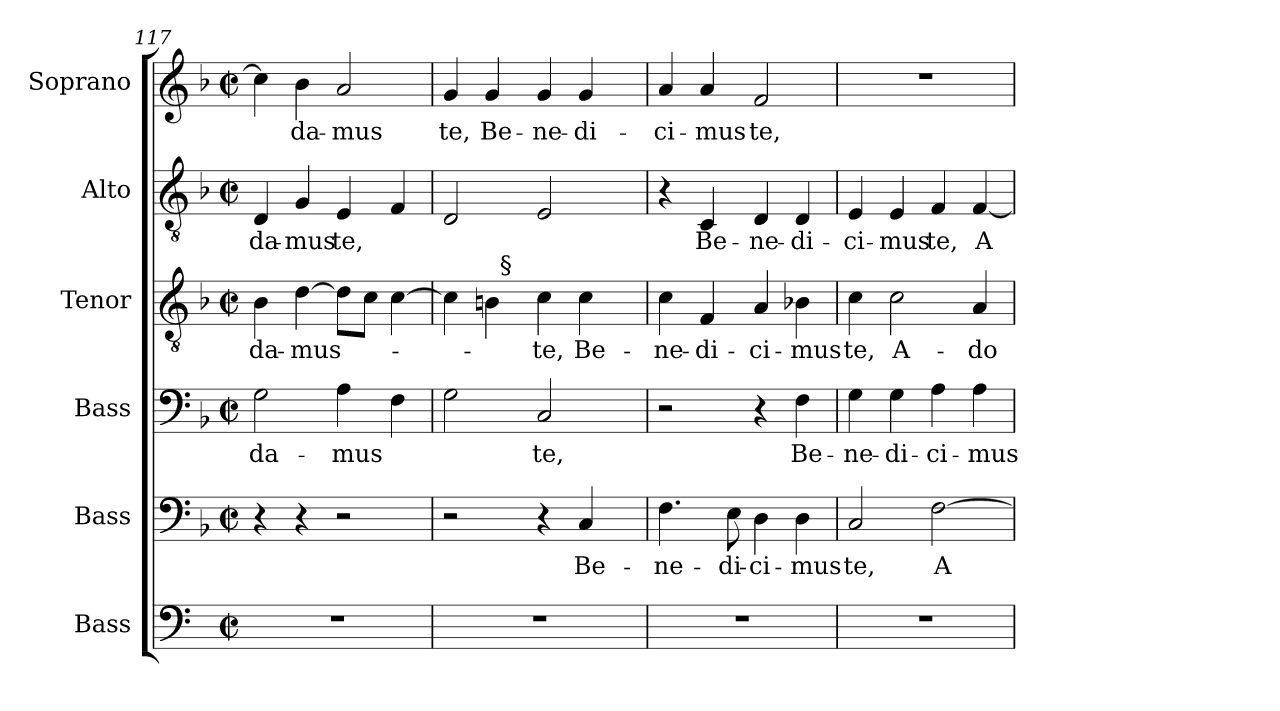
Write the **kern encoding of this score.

**kern	**kern	**text	**kern	**text	**kern	**text	**kern	**text	**kern	**text
*part6	*part5	*part5	*part4	*part4	*part3	*part3	*part2	*part2	*part1	*part1
*staff6	*staff5	*staff5	*staff4	*staff4	*staff3	*staff3	*staff2	*staff2	*staff1	*staff1
*I"Bass	*I"Bass	*	*I"Bass	*	*I"Tenor	*	*I"Alto	*	*I"Soprano	*
*I'B.	*I'B.	*	*I'B.	*	*I'T.	*	*I'A.	*	*I'S.	*
*clefF4	*clefF4	*	*clefF4	*	*clefGv2	*	*clefGv2	*	*clefG2	*
*	*	*	*	*	*ITrd7c12	*	*	*	*	*
*k[]	*k[b-]	*	*k[b-]	*	*k[b-]	*	*k[b-]	*	*k[b-]	*
*C:	*F:	*	*F:	*	*F:	*	*F:	*	*F:	*
*M2/2	*M2/2	*	*M2/2	*	*M2/2	*	*M2/2	*	*M2/2	*
*met(c|)	*met(c|)	*	*met(c|)	*	*met(c|)	*	*met(c|)	*	*met(c|)	*
=117	=117	=117	=117	=117	=117	=117	=117	=117	=117	=117
!	!	!	!	!LO:LY:b:color=#000000	!	!	!	!	!	!
!	!	!	!	!	!	!LO:LY:b:color=#000000	!	!	!	!
!	!	!	!	!	!	!	!	!LO:LY:b:color=#000000	!	!
1r	4r	.	2Gi\	-da-	4BB-i\	-da-	4Di/	-da-	4cci\]	.
!	!	!	!	!	!	!LO:LY:b:color=#000000	!	!	!	!
!	!	!	!	!	!	!	!	!LO:LY:b:color=#000000	!	!
!	!	!	!	!	!	!	!	!	!	!LO:LY:b:color=#000000
.	4r	.	.	.	[4Di\	-mus-	4Gi/	-mus	4b-i\	-da-
!	!	!	!	!LO:LY:b:color=#000000	!	!	!	!	!	!
!	!	!	!	!	!	!	!	!LO:LY:b:color=#000000	!	!
!	!	!	!	!	!	!	!	!	!	!LO:LY:b:color=#000000
.	2r	.	4Ai\	-mus	8Di\L]	.	4Ei/	te,	2ai/	-mus
.	.	.	.	.	8Ci\J	.	.	.	.	.
.	.	.	4Fi\	.	[4Ci\	.	4Fi/	.	.	.
=118	=118	=118	=118	=118	=118	=118	=118	=118	=118	=118
!	!	!	!	!	!	!	!	!	!	!LO:LY:b:color=#000000
*	*	*	*	*	*^	*	*	*	*	*
1r	2r	.	2Gi\	.	4Ci\]	4ryy	.	2Di/	.	4gi/	te,
!	!	!	!	!	!	!	!	!	!	!	!LO:LY:b:color=#000000
.	.	.	.	.	4BBi\	32ryy	.	.	.	4gi/	Be-
.	.	.	.	.	.	256ryy	.	.	.	.	.
!	!	!	!	!	!	!LO:TX:a:t=§	!	!	!	!	!
.	.	.	.	.	.	2ryy	.	.	.	.	.
!	!	!	!	!LO:LY:b:color=#000000	!	!	!	!	!	!	!
!	!	!	!	!	!	!	!LO:LY:b:color=#000000	!	!	!	!
!	!	!	!	!	!	!	!	!	!	!	!LO:LY:b:color=#000000
.	4r	.	2Ci/	te,	4Ci\	.	-te,	2Ei/	.	4gi/	-ne-
!	!	!LO:LY:b:color=#000000	!	!	!	!	!	!	!	!	!
!	!	!	!	!	!	!	!LO:LY:b:color=#000000	!	!	!	!
!	!	!	!	!	!	!	!	!	!	!	!LO:LY:b:color=#000000
.	4Ci/	Be-	.	.	4Ci\	.	Be-	.	.	4gi/	-di-
.	.	.	.	.	.	8ryy	.	.	.	.	.
.	.	.	.	.	.	16ryy	.	.	.	.	.
.	.	.	.	.	.	64..ryy	.	.	.	.	.
*	*	*	*	*	*v	*v	*	*	*	*	*
=119	=119	=119	=119	=119	=119	=119	=119	=119	=119	=119
*	*	*	*	*	*^	*	*	*	*	*
!	!	!LO:LY:b:color=#000000	!	!	!	!	!	!	!	!	!
*	*	*	*	*	*v	*v	*	*	*	*	*
*	*	*	*	*	*^	*	*	*	*	*
!	!	!	!	!	!	!	!LO:LY:b:color=#000000	!	!	!	!
*	*	*	*	*	*v	*v	*	*	*	*	*
*	*	*	*	*	*^	*	*	*	*	*
!	!	!	!	!	!	!	!	!	!	!	!LO:LY:b:color=#000000
*	*	*	*	*	*v	*v	*	*	*	*	*
1r	4.Fi\	-ne-	2r	.	4Ci\	-ne-	4r	.	4ai/	-ci-
!	!	!	!	!	!	!LO:LY:b:color=#000000	!	!	!	!
!	!	!	!	!	!	!	!	!LO:LY:b:color=#000000	!	!
!	!	!	!	!	!	!	!	!	!	!LO:LY:b:color=#000000
.	.	.	.	.	4FFi/	-di-	4Ci/	Be-	4ai/	-mus
!	!	!LO:LY:b:color=#000000	!	!	!	!	!	!	!	!
.	8Ei\	-di-	.	.	.	.	.	.	.	.
!	!	!LO:LY:b:color=#000000	!	!	!	!	!	!	!	!
!	!	!	!	!	!	!LO:LY:b:color=#000000	!	!	!	!
!	!	!	!	!	!	!	!	!LO:LY:b:color=#000000	!	!
!	!	!	!	!	!	!	!	!	!	!LO:LY:b:color=#000000
.	4Di\	-ci-	4r	.	4AAi/	-ci-	4Di/	-ne-	2fi/	te,
!	!	!LO:LY:b:color=#000000	!	!	!	!	!	!	!	!
!	!	!	!	!LO:LY:b:color=#000000	!	!	!	!	!	!
!	!	!	!	!	!	!LO:LY:b:color=#000000	!	!	!	!
!	!	!	!	!	!	!	!	!LO:LY:b:color=#000000	!	!
.	4Di\	-mus	4Fi\	Be-	4BB-Xi\	-mus	4Di/	-di-	.	.
=120	=120	=120	=120	=120	=120	=120	=120	=120	=120	=120
!	!	!LO:LY:b:color=#000000	!	!	!	!	!	!	!	!
!	!	!	!	!LO:LY:b:color=#000000	!	!	!	!	!	!
!	!	!	!	!	!	!LO:LY:b:color=#000000	!	!	!	!
!	!	!	!	!	!	!	!	!LO:LY:b:color=#000000	!	!
1r	2Ci/	te,	4Gi\	-ne-	4Ci\	te,	4Ei/	-ci-	1r	.
!	!	!	!	!LO:LY:b:color=#000000	!	!	!	!	!	!
!	!	!	!	!	!	!LO:LY:b:color=#000000	!	!	!	!
!	!	!	!	!	!	!	!	!LO:LY:b:color=#000000	!	!
.	.	.	4Gi\	-di-	2Ci\	A-	4Ei/	-mus	.	.
!	!	!LO:LY:b:color=#000000	!	!	!	!	!	!	!	!
!	!	!	!	!LO:LY:b:color=#000000	!	!	!	!	!	!
!	!	!	!	!	!	!	!	!LO:LY:b:color=#000000	!	!
.	[2Fi\	A-	4Ai\	-ci-	.	.	4Fi/	te,	.	.
!	!	!	!	!LO:LY:b:color=#000000	!	!	!	!	!	!
!	!	!	!	!	!	!LO:LY:b:color=#000000	!	!	!	!
!	!	!	!	!	!	!	!	!LO:LY:b:color=#000000	!	!
.	.	.	4Ai\	-mus	4AAi/	-do-	[4Fi/	A-	.	.
=	=	=	=	=	=	=	=	=	=	=
*-	*-	*-	*-	*-	*-	*-	*-	*-	*-	*-
